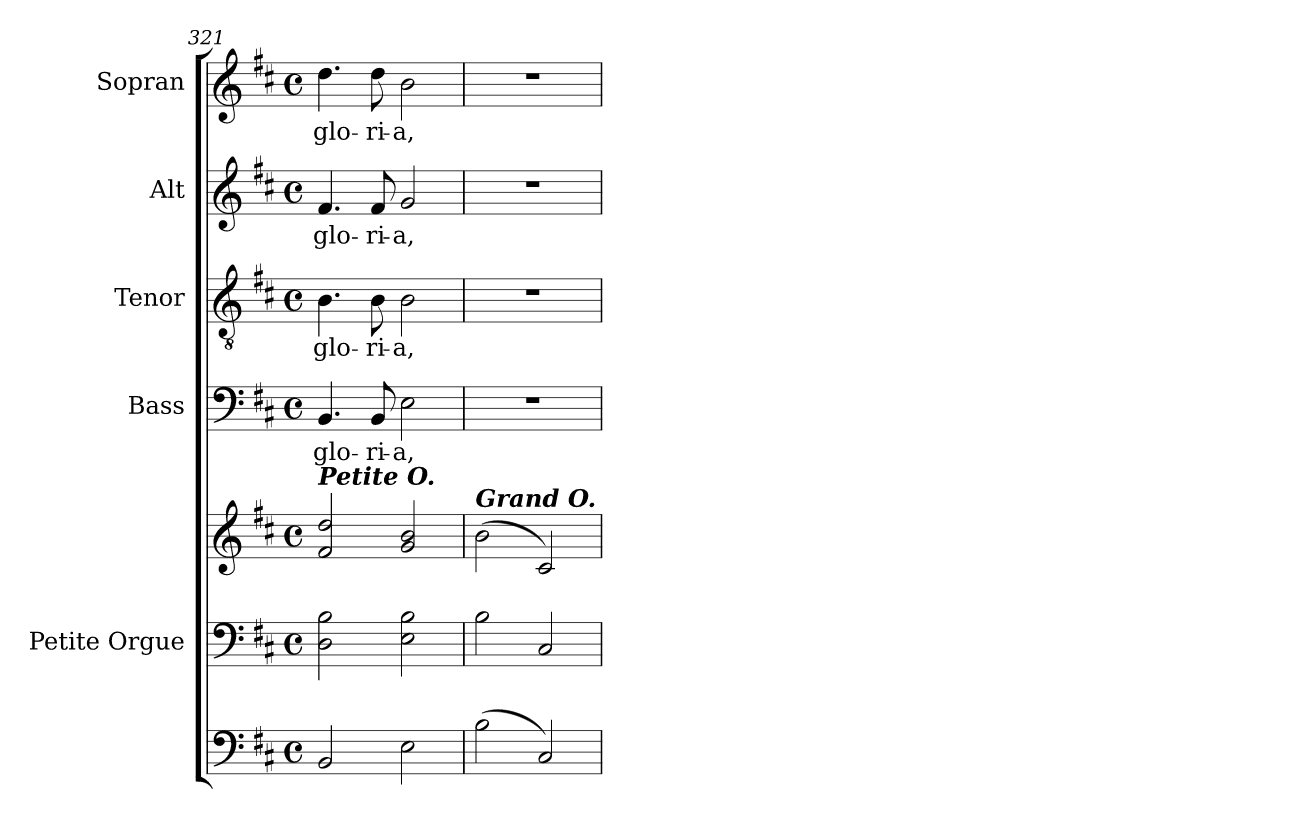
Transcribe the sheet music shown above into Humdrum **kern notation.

**kern	**kern	**kern	**kern	**text	**kern	**text	**kern	**text	**kern	**text
*part6	*part5	*part5	*part4	*part4	*part3	*part3	*part2	*part2	*part1	*part1
*staff7	*staff6	*staff5	*staff4	*staff4	*staff3	*staff3	*staff2	*staff2	*staff1	*staff1
*	*I"Petite Orgue	*	*I"Bass	*	*I"Tenor	*	*I"Alt	*	*I"Sopran	*
*	*I'Org. 1	*	*I'B.	*	*I'T.	*	*I'A.	*	*I'S.	*
*clefF4	*clefF4	*clefG2	*clefF4	*	*clefGv2	*	*clefG2	*	*clefG2	*
*k[f#c#]	*k[f#c#]	*k[f#c#]	*k[f#c#]	*	*k[f#c#]	*	*k[f#c#]	*	*k[f#c#]	*
*D:	*D:	*D:	*D:	*	*D:	*	*D:	*	*D:	*
*M4/4	*M4/4	*M4/4	*M4/4	*	*M4/4	*	*M4/4	*	*M4/4	*
*met(c)	*met(c)	*met(c)	*met(c)	*	*met(c)	*	*met(c)	*	*met(c)	*
=321	=321	=321	=321	=321	=321	=321	=321	=321	=321	=321
!	!	!LO:TX:a:Bi:t=Petite O.	!	!	!	!	!	!	!	!
!	!	!	!	!LO:LY:b	!	!LO:LY:b	!	!LO:LY:b	!	!LO:LY:b
2BB/	2D\ 2B\	2f#/ 2dd/	4.BB/	glo-	4.B\	glo-	4.f#/	glo-	4.dd\	glo-
!	!	!	!	!LO:LY:b	!	!LO:LY:b	!	!LO:LY:b	!	!LO:LY:b
.	.	.	8BB/	-ri-	8B\	-ri-	8f#/	-ri-	8dd\	-ri-
!	!	!	!	!LO:LY:b	!	!LO:LY:b	!	!LO:LY:b	!	!LO:LY:b
2E\	2E\ 2B\	2g/ 2b/	2E\	-a,	2B\	-a,	2g/	-a,	2b\	-a,
=322	=322	=322	=322	=322	=322	=322	=322	=322	=322	=322
!	!	!LO:TX:a:Bi:t=Grand O.	!	!	!	!	!	!	!	!
(>2B\	2B\	(>2b\	1r	.	1r	.	1r	.	1r	.
2C#/)	2C#/	2c#/)	.	.	.	.	.	.	.	.
=	=	=	=	=	=	=	=	=	=	=
*-	*-	*-	*-	*-	*-	*-	*-	*-	*-	*-
